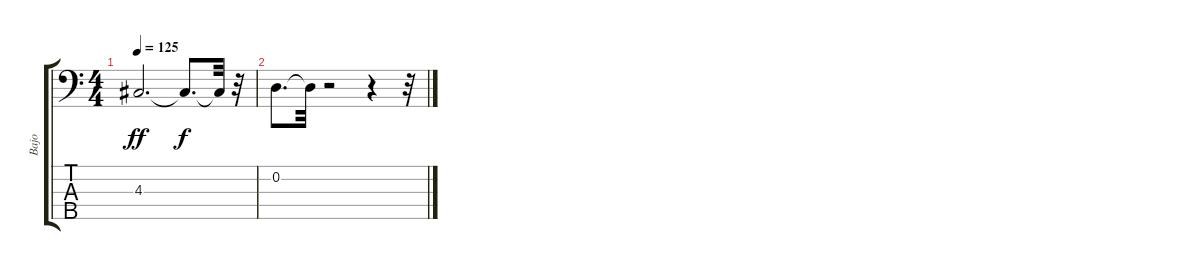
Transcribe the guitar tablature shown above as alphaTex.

\track ("Bajo" "Bajo") {instrument fretlessbass}
\staff {score tabs}
\tuning (G2 D2 A1 E1 B0) {hide}
\ts (4 4)
\tempo 125
\clef f4
\ks c
4.3.2{d dy ff} 4.3{t}.8{d dy f} 4.3{t}.32 r.32 |
0.2.8{d} 0.2{t}.32 r.2 r.4 r.32
